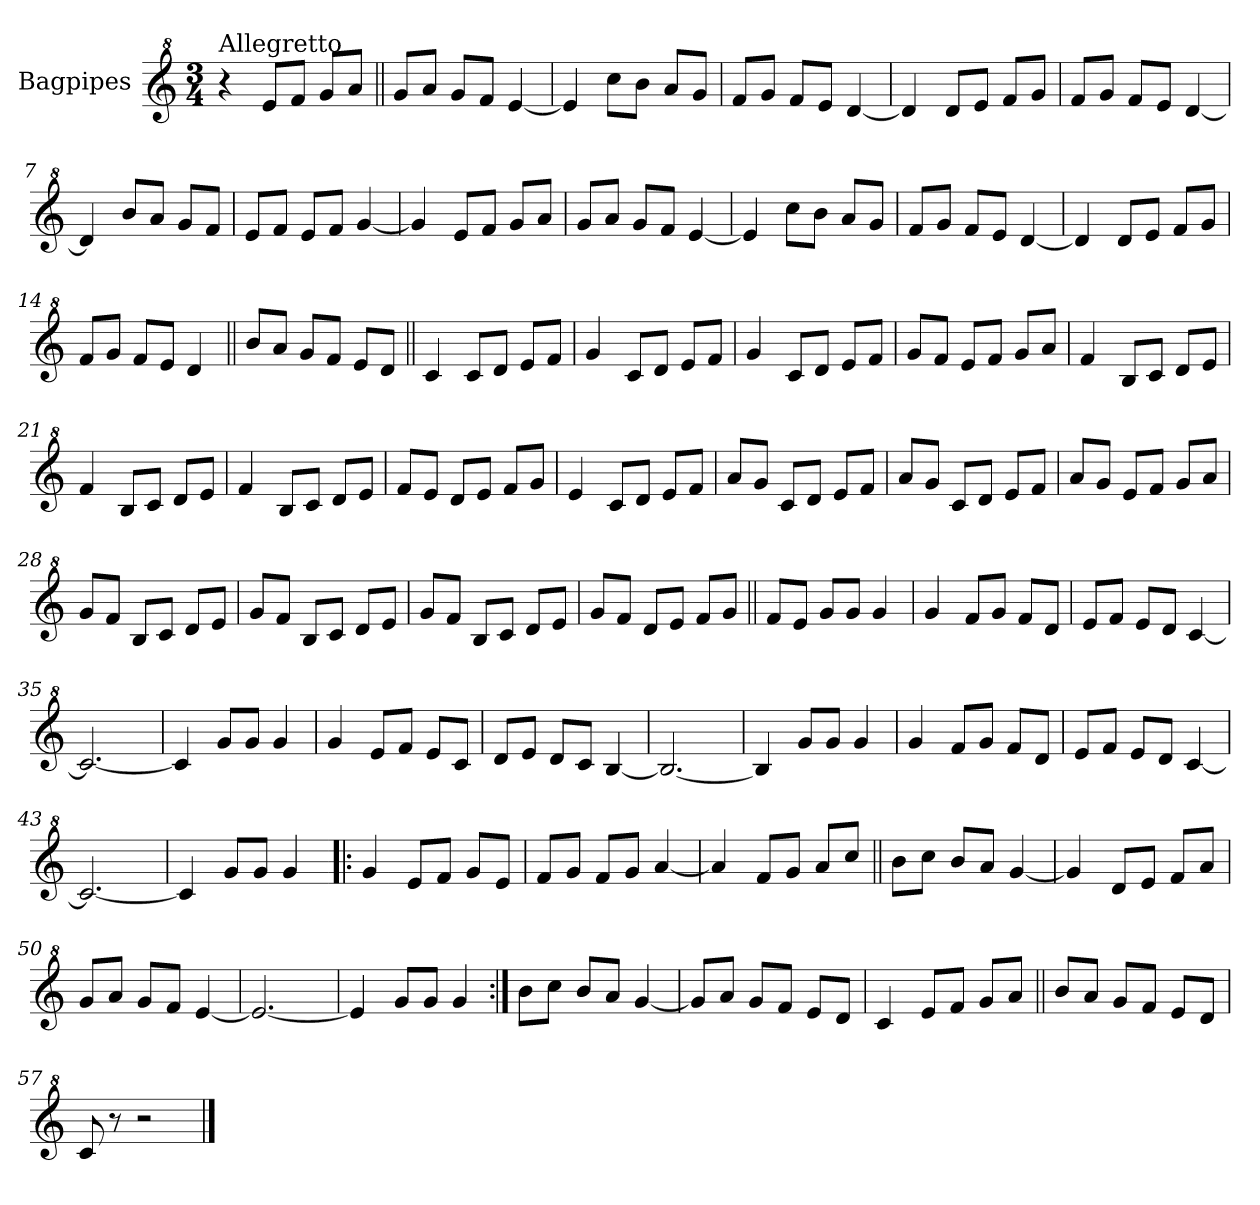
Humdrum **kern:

**kern
*part1
*staff1
*I"Bagpipes
*I'Bag
*clefG^2
*k[]
*C:
*M3/4
=1
!LO:TX:a:t=Allegretto
4r
8ee/L
8ff/J
8gg/L
8aa/J
=2||
8gg/L
8aa/J
8gg/L
8ff/J
[4ee/
=3
4ee/]
8ccc\L
8bb\J
8aa/L
8gg/J
=4
8ff/L
8gg/J
8ff/L
8ee/J
[4dd/
=5
4dd/]
8dd/L
8ee/J
8ff/L
8gg/J
=6
8ff/L
8gg/J
8ff/L
8ee/J
[4dd/
=7
4dd/]
8bb/L
8aa/J
8gg/L
8ff/J
!!LO:LB:g=z
=8
8ee/L
8ff/J
8ee/L
8ff/J
[4gg/
=9
4gg/]
8ee/L
8ff/J
8gg/L
8aa/J
=10
8gg/L
8aa/J
8gg/L
8ff/J
[4ee/
=11
4ee/]
8ccc\L
8bb\J
8aa/L
8gg/J
=12
8ff/L
8gg/J
8ff/L
8ee/J
[4dd/
=13
4dd/]
8dd/L
8ee/J
8ff/L
8gg/J
=14
8ff/L
8gg/J
8ff/L
8ee/J
4dd/
!!LO:LB:g=z
=15||
8bb/L
8aa/J
8gg/L
8ff/J
8ee/L
8dd/J
=16||
4cc/
8cc/L
8dd/J
8ee/L
8ff/J
=17
4gg/
8cc/L
8dd/J
8ee/L
8ff/J
=18
4gg/
8cc/L
8dd/J
8ee/L
8ff/J
=19
8gg/L
8ff/J
8ee/L
8ff/J
8gg/L
8aa/J
=20
4ff/
8b/L
8cc/J
8dd/L
8ee/J
=21
4ff/
8b/L
8cc/J
8dd/L
8ee/J
!!LO:LB:g=z
=22
4ff/
8b/L
8cc/J
8dd/L
8ee/J
=23
8ff/L
8ee/J
8dd/L
8ee/J
8ff/L
8gg/J
=24
4ee/
8cc/L
8dd/J
8ee/L
8ff/J
=25
8aa/L
8gg/J
8cc/L
8dd/J
8ee/L
8ff/J
=26
8aa/L
8gg/J
8cc/L
8dd/J
8ee/L
8ff/J
=27
8aa/L
8gg/J
8ee/L
8ff/J
8gg/L
8aa/J
!!LO:LB:g=z
=28
8gg/L
8ff/J
8b/L
8cc/J
8dd/L
8ee/J
=29
8gg/L
8ff/J
8b/L
8cc/J
8dd/L
8ee/J
=30
8gg/L
8ff/J
8b/L
8cc/J
8dd/L
8ee/J
=31
8gg/L
8ff/J
8dd/L
8ee/J
8ff/L
8gg/J
=32||
8ff/L
8ee/J
8gg/L
8gg/J
4gg/
=33
4gg/
8ff/L
8gg/J
8ff/L
8dd/J
=34
8ee/L
8ff/J
8ee/L
8dd/J
[4cc/
!!LO:LB:g=z
=35
2.cc/_
=36
4cc/]
8gg/L
8gg/J
4gg/
=37
4gg/
8ee/L
8ff/J
8ee/L
8cc/J
=38
8dd/L
8ee/J
8dd/L
8cc/J
[4b/
=39
2.b/_
=40
4b/]
8gg/L
8gg/J
4gg/
=41
4gg/
8ff/L
8gg/J
8ff/L
8dd/J
=42
8ee/L
8ff/J
8ee/L
8dd/J
[4cc/
=43
2.cc/_
!!LO:LB:g=z
=44
4cc/]
8gg/L
8gg/J
4gg/
=45!|:
4gg/
8ee/L
8ff/J
8gg/L
8ee/J
=46
8ff/L
8gg/J
8ff/L
8gg/J
[4aa/
=47
4aa/]
8ff/L
8gg/J
8aa/L
8ccc/J
=48||
8bb\L
8ccc\J
8bb/L
8aa/J
[4gg/
=49
4gg/]
8dd/L
8ee/J
8ff/L
8aa/J
=50
8gg/L
8aa/J
8gg/L
8ff/J
[4ee/
=51
2.ee/_
!!LO:LB:g=z
=52
4ee/]
8gg/L
8gg/J
4gg/
=53:|!
8bb\L
8ccc\J
8bb/L
8aa/J
[4gg/
=54
8gg/L]
8aa/J
8gg/L
8ff/J
8ee/L
8dd/J
=55
4cc/
8ee/L
8ff/J
8gg/L
8aa/J
=56||
8bb/L
8aa/J
8gg/L
8ff/J
8ee/L
8dd/J
=57
8cc/
8r
2r
==
*-
